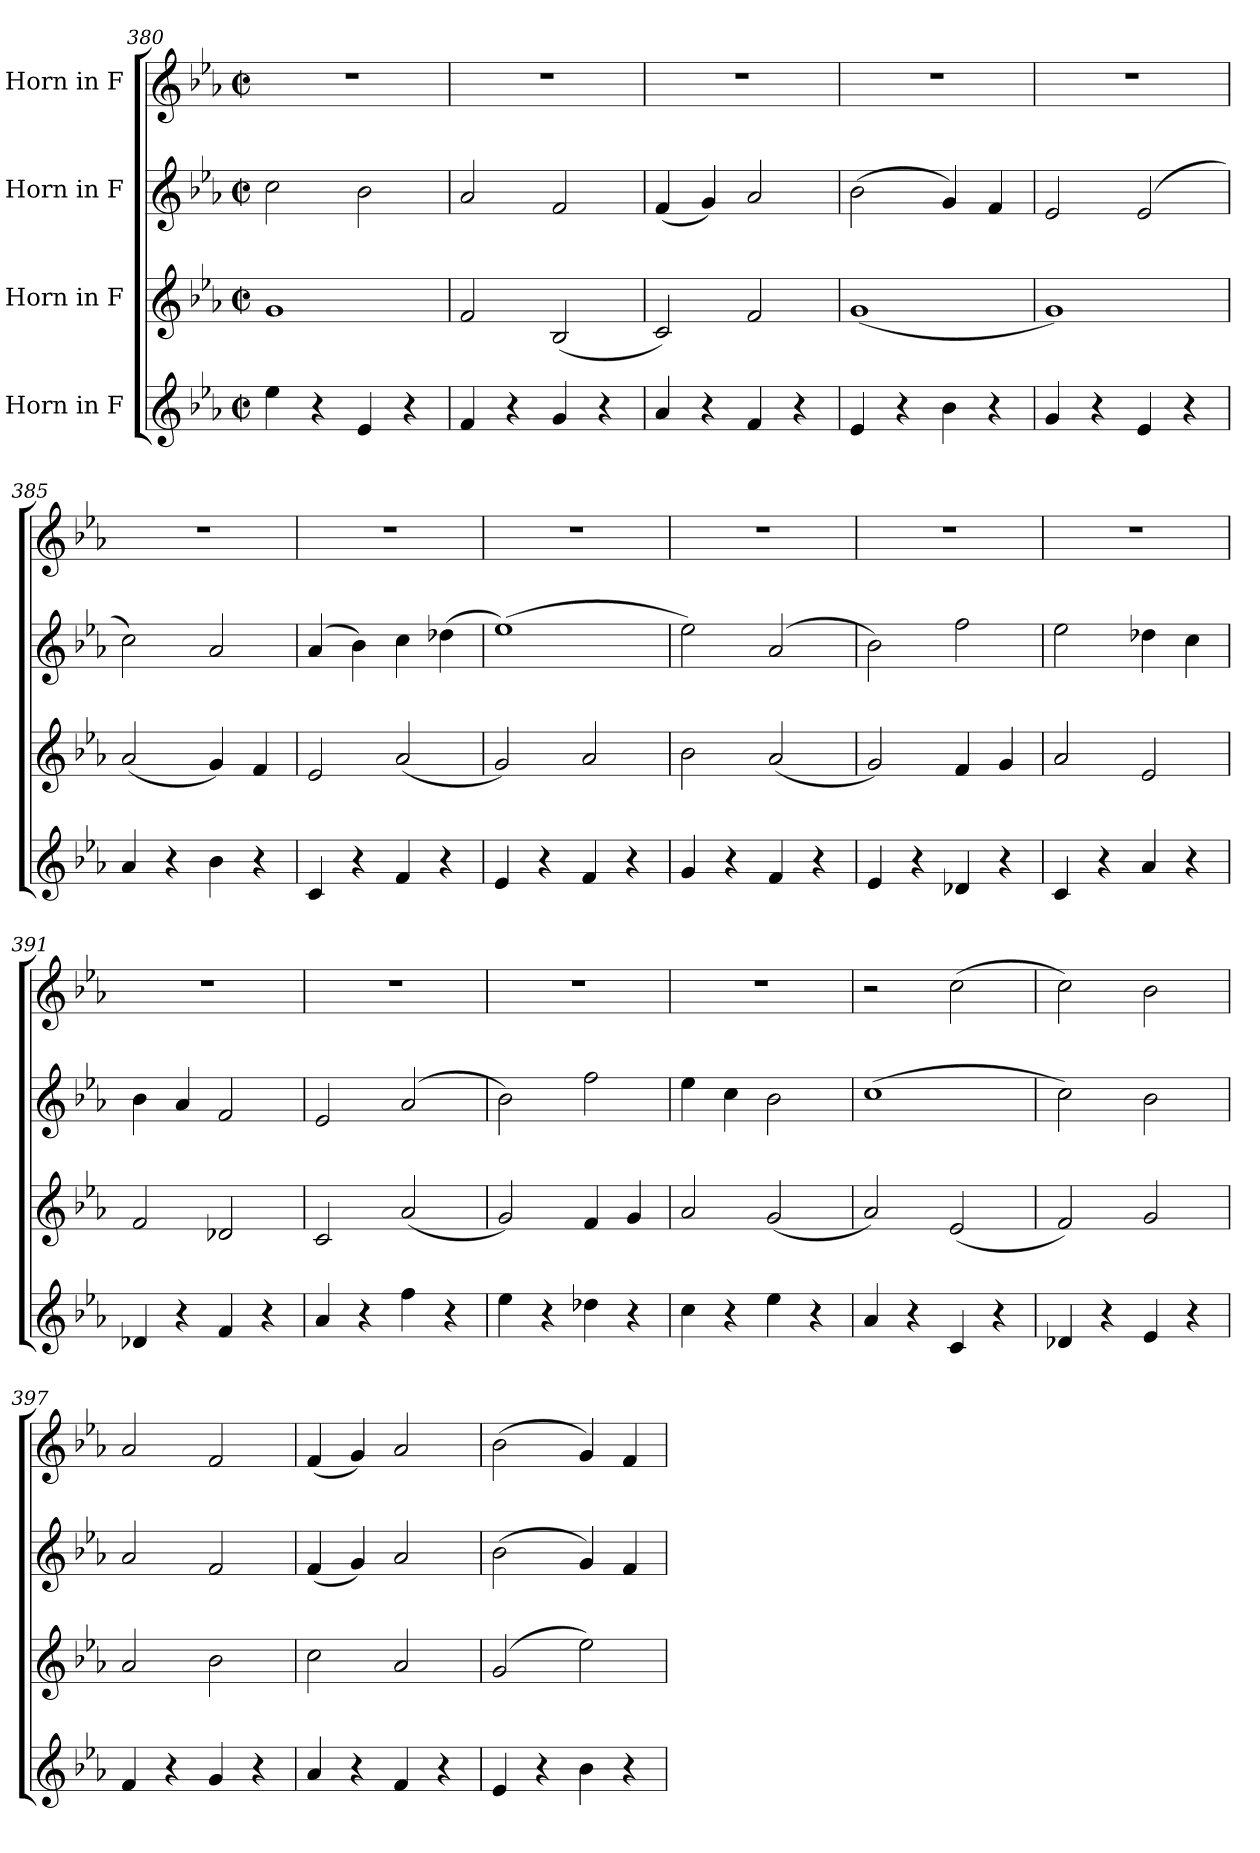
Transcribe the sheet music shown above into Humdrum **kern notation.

**kern	**kern	**kern	**kern
*part4	*part3	*part2	*part1
*staff4	*staff3	*staff2	*staff1
*I"Horn in F	*I"Horn in F	*I"Horn in F	*I"Horn in F
*clefG2	*clefG2	*clefG2	*clefG2
*ITrd4c7	*ITrd4c7	*ITrd4c7	*ITrd4c7
*k[b-e-a-d-]	*k[b-e-a-d-]	*k[b-e-a-d-]	*k[b-e-a-d-]
*M4/4	*M4/4	*M4/4	*M4/4
*met(c|)	*met(c|)	*met(c|)	*met(c|)
=380	=380	=380	=380
4a-\	1c	2f\	1r
4r	.	.	.
4A-/	.	2e-\	.
4r	.	.	.
=381	=381	=381	=381
4B-/	2B-/	2d-/	1r
4r	.	.	.
4c/	(2E-/	2B-/	.
4r	.	.	.
=382	=382	=382	=382
4d-/	2F/)	(4B-/	1r
4r	.	4c/)	.
4B-/	2B-/	2d-/	.
4r	.	.	.
=383	=383	=383	=383
4A-/	(1c	(2e-\	1r
4r	.	.	.
4e-\	.	4c/)	.
4r	.	4B-/	.
=384	=384	=384	=384
4c/	1c)	2A-/	1r
4r	.	.	.
4A-/	.	(2A-/	.
4r	.	.	.
=385	=385	=385	=385
4d-/	(2d-/	2f\)	1r
4r	.	.	.
4e-\	4c/)	2d-/	.
4r	4B-/	.	.
!!LO:LB:g=z
=386	=386	=386	=386
4F/	2A-/	(4d-/	1r
4r	.	4e-\)	.
4B-/	(2d-/	4f\	.
4r	.	(4g-X\	.
=387	=387	=387	=387
4A-/	2c/)	(1a-)	1r
4r	.	.	.
4B-/	2d-/	.	.
4r	.	.	.
=388	=388	=388	=388
4c/	2e-\	2a-\)	1r
4r	.	.	.
4B-/	(2d-/	(2d-/	.
4r	.	.	.
=389	=389	=389	=389
4A-/	2c/)	2e-\)	1r
4r	.	.	.
4G-X/	4B-/	2b-\	.
4r	4c/	.	.
=390	=390	=390	=390
4F/	2d-/	2a-\	1r
4r	.	.	.
4d-/	2A-/	4g-X\	.
4r	.	4f\	.
=391	=391	=391	=391
4G-X/	2B-/	4e-\	1r
4r	.	4d-/	.
4B-/	2G-X/	2B-/	.
4r	.	.	.
=392	=392	=392	=392
4d-/	2F/	2A-/	1r
4r	.	.	.
4b-\	(2d-/	(2d-/	.
4r	.	.	.
=393	=393	=393	=393
4a-\	2c/)	2e-\)	1r
4r	.	.	.
4g-X\	4B-/	2b-\	.
4r	4c/	.	.
!!LO:LB:g=z
=394	=394	=394	=394
4f\	2d-/	4a-\	1r
4r	.	4f\	.
4a-\	(2c/	2e-\	.
4r	.	.	.
=395	=395	=395	=395
4d-/	2d-/)	(1f	2r
4r	.	.	.
4F/	(2A-/	.	(2f\
4r	.	.	.
=396	=396	=396	=396
4G-X/	2B-/)	2f\)	2f\)
4r	.	.	.
4A-/	2c/	2e-\	2e-\
4r	.	.	.
=397	=397	=397	=397
4B-/	2d-/	2d-/	2d-/
4r	.	.	.
4c/	2e-\	2B-/	2B-/
4r	.	.	.
=398	=398	=398	=398
4d-/	2f\	(4B-/	(4B-/
4r	.	4c/)	4c/)
4B-/	2d-/	2d-/	2d-/
4r	.	.	.
=399	=399	=399	=399
4A-/	(2c/	(2e-\	(2e-\
4r	.	.	.
4e-\	2a-\)	4c/)	4c/)
4r	.	4B-/	4B-/
=	=	=	=
*-	*-	*-	*-
